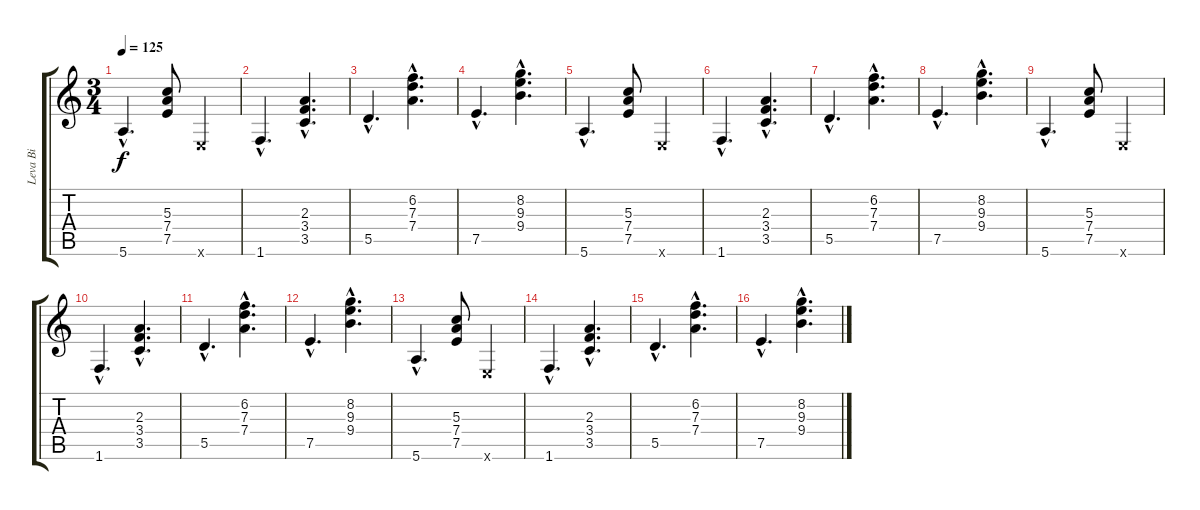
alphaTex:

\track ("Leva Bi" "Leva Bi") {instrument acousticguitarsteel}
\staff {score tabs}
\tuning (E4 B3 G3 D3 A2 E2) {hide}
\ts (3 4)
\tempo 125
\clef g2
\ks c
5.6{hac}.4{d dy f} (5.3 7.4 7.5).8 0.6{x}.4 |
1.6{hac}.4{d} (2.3{hac} 3.4{hac} 3.5{hac}).4{d} |
5.5{hac}.4{d} (6.2{hac} 7.3{hac} 7.4{hac}).4{d} |
7.5{hac}.4{d} (8.2{hac} 9.3{hac} 9.4{hac}).4{d} |
5.6{hac}.4{d} (5.3 7.4 7.5).8 0.6{x}.4 |
1.6{hac}.4{d} (2.3{hac} 3.4{hac} 3.5{hac}).4{d} |
5.5{hac}.4{d} (6.2{hac} 7.3{hac} 7.4{hac}).4{d} |
7.5{hac}.4{d} (8.2{hac} 9.3{hac} 9.4{hac}).4{d} |
5.6{hac}.4{d} (5.3 7.4 7.5).8 0.6{x}.4 |
1.6{hac}.4{d} (2.3{hac} 3.4{hac} 3.5{hac}).4{d} |
5.5{hac}.4{d} (6.2{hac} 7.3{hac} 7.4{hac}).4{d} |
7.5{hac}.4{d} (8.2{hac} 9.3{hac} 9.4{hac}).4{d} |
5.6{hac}.4{d} (5.3 7.4 7.5).8 0.6{x}.4 |
1.6{hac}.4{d} (2.3{hac} 3.4{hac} 3.5{hac}).4{d} |
5.5{hac}.4{d} (6.2{hac} 7.3{hac} 7.4{hac}).4{d} |
7.5{hac}.4{d} (8.2{hac} 9.3{hac} 9.4{hac}).4{d}
